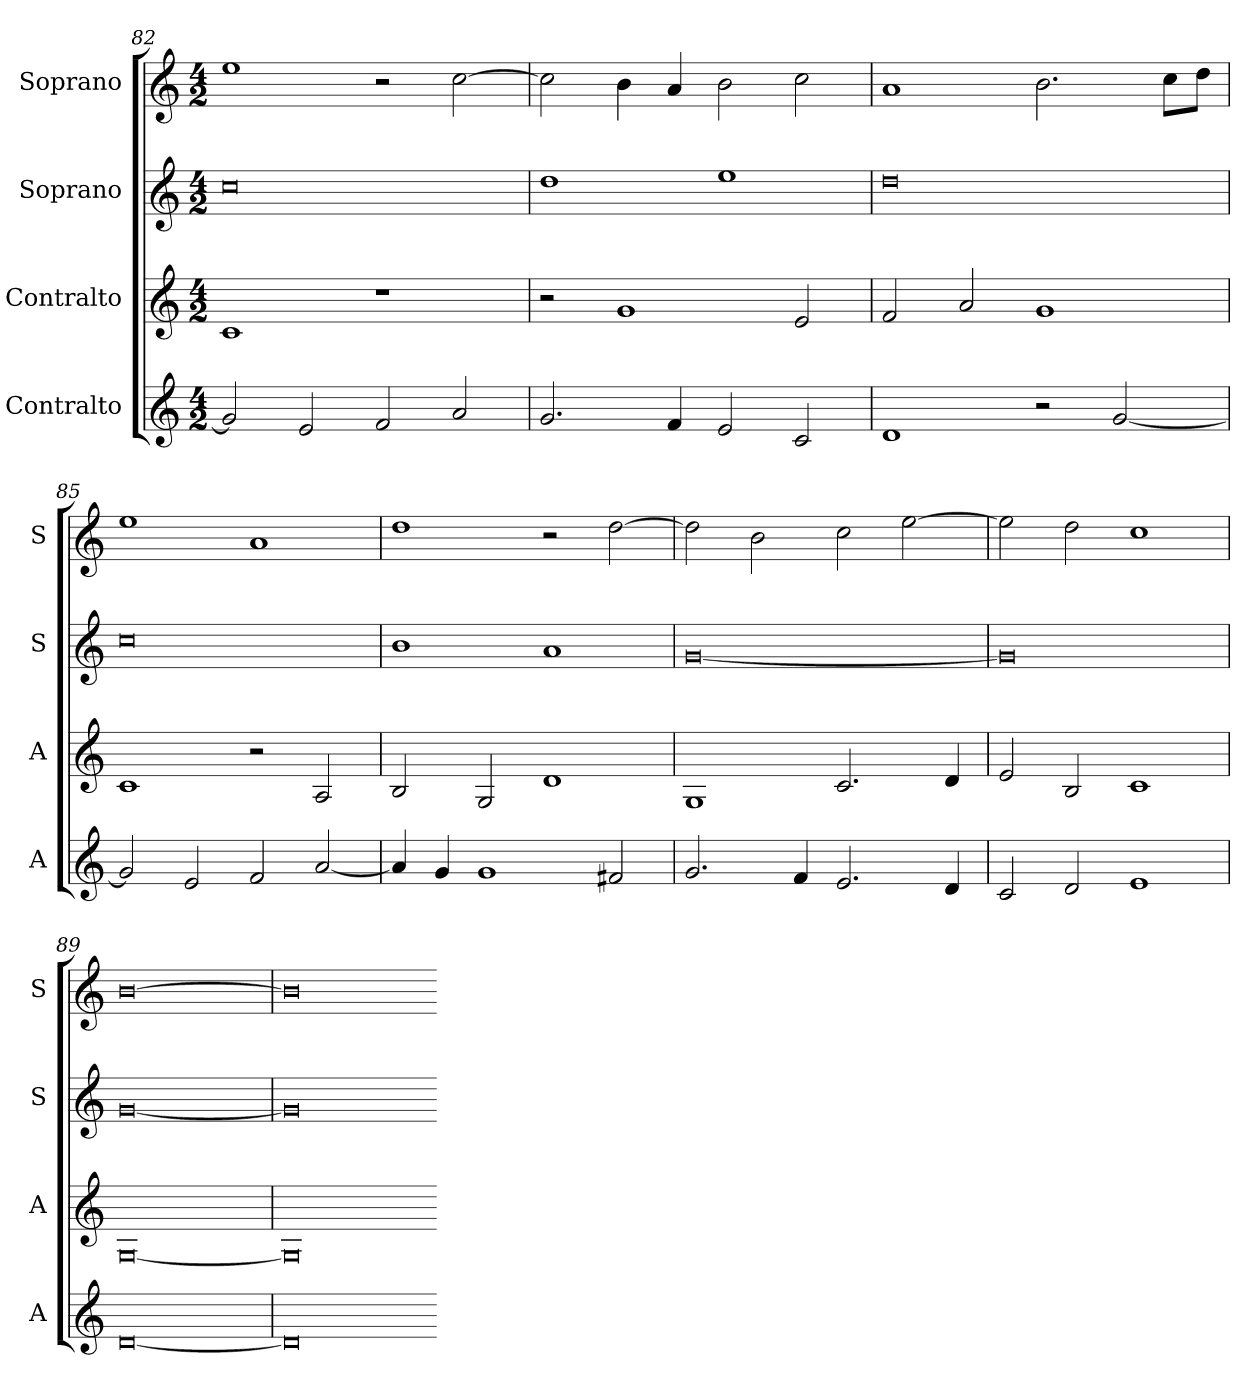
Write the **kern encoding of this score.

**kern	**kern	**kern	**kern
*part4	*part3	*part2	*part1
*staff4	*staff3	*staff2	*staff1
*I"Contralto	*I"Contralto	*I"Soprano	*I"Soprano
*I'A	*I'A	*I'S	*I'S
*clefG2	*clefG2	*clefG2	*clefG2
*k[]	*k[]	*k[]	*k[]
*C:ion	*C:ion	*C:ion	*C:ion
*M4/2	*M4/2	*M4/2	*M4/2
=82	=82	=82	=82
2g]	1c	0cc	1ee
2e	.	.	.
2f	1r	.	2r
2a	.	.	[2cc
=83	=83	=83	=83
2.g	2r	1dd	2cc]
.	1g	.	4b
4f	.	.	4a
2e	.	1ee	2b
2c	2e	.	2cc
=84	=84	=84	=84
1d	2f	0dd	1a
.	2a	.	.
2r	1g	.	2.b
[2g	.	.	.
.	.	.	8cc\L
.	.	.	8dd\J
=85	=85	=85	=85
2g]	1c	0cc	1ee
2e	.	.	.
2f	2r	.	1a
[2a	2A	.	.
=86	=86	=86	=86
4a]	2B	1b	1dd
4g	.	.	.
1g	2G	.	.
.	1d	1a	2r
2f#X	.	.	[2dd
=87	=87	=87	=87
2.g	1G	[0g	2dd]
.	.	.	2b
4f	.	.	.
2.e	2.c	.	2cc
.	.	.	[2ee
4d	4d	.	.
=88	=88	=88	=88
2c	2e	0g]	2ee]
2d	2B	.	2dd
1e	1c	.	1cc
=89	=89	=89	=89
[0d	[0G	[0g	[0b
=90	=90	=90	=90
0d]	0G]	0g]	0b]
=-	=-	=-	=-
*-	*-	*-	*-
